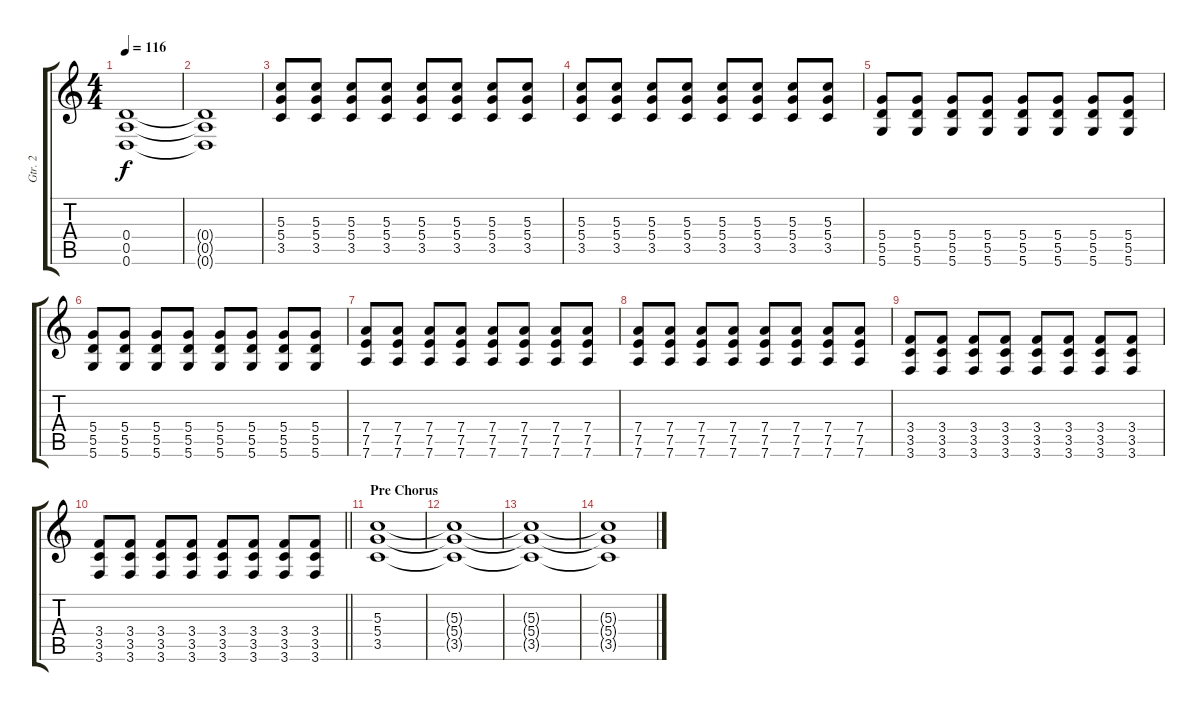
\track ("Gtr. 2" "Gtr. 2") {instrument distortionguitar}
\staff {score tabs}
\tuning (E4 B3 G3 D3 A2 D2) {hide}
\ts (4 4)
\tempo 116
\clef g2
\ks c
(0.4 0.5 0.6).1{dy f} |
(0.4{t} 0.5{t} 0.6{t}).1 |
(5.3 5.4 3.5).8 (5.3 5.4 3.5).8 (5.3 5.4 3.5).8 (5.3 5.4 3.5).8 (5.3 5.4 3.5).8 (5.3 5.4 3.5).8 (5.3 5.4 3.5).8 (5.3 5.4 3.5).8 |
(5.3 5.4 3.5).8 (5.3 5.4 3.5).8 (5.3 5.4 3.5).8 (5.3 5.4 3.5).8 (5.3 5.4 3.5).8 (5.3 5.4 3.5).8 (5.3 5.4 3.5).8 (5.3 5.4 3.5).8 |
(5.4 5.5 5.6).8 (5.4 5.5 5.6).8 (5.4 5.5 5.6).8 (5.4 5.5 5.6).8 (5.4 5.5 5.6).8 (5.4 5.5 5.6).8 (5.4 5.5 5.6).8 (5.4 5.5 5.6).8 |
(5.4 5.5 5.6).8 (5.4 5.5 5.6).8 (5.4 5.5 5.6).8 (5.4 5.5 5.6).8 (5.4 5.5 5.6).8 (5.4 5.5 5.6).8 (5.4 5.5 5.6).8 (5.4 5.5 5.6).8 |
(7.4 7.5 7.6).8 (7.4 7.5 7.6).8 (7.4 7.5 7.6).8 (7.4 7.5 7.6).8 (7.4 7.5 7.6).8 (7.4 7.5 7.6).8 (7.4 7.5 7.6).8 (7.4 7.5 7.6).8 |
(7.4 7.5 7.6).8 (7.4 7.5 7.6).8 (7.4 7.5 7.6).8 (7.4 7.5 7.6).8 (7.4 7.5 7.6).8 (7.4 7.5 7.6).8 (7.4 7.5 7.6).8 (7.4 7.5 7.6).8 |
(3.4 3.5 3.6).8 (3.4 3.5 3.6).8 (3.4 3.5 3.6).8 (3.4 3.5 3.6).8 (3.4 3.5 3.6).8 (3.4 3.5 3.6).8 (3.4 3.5 3.6).8 (3.4 3.5 3.6).8 |
\barLineRight lightlight
(3.4 3.5 3.6).8 (3.4 3.5 3.6).8 (3.4 3.5 3.6).8 (3.4 3.5 3.6).8 (3.4 3.5 3.6).8 (3.4 3.5 3.6).8 (3.4 3.5 3.6).8 (3.4 3.5 3.6).8 |
\section ("" "Pre Chorus")
(5.3 5.4 3.5).1{volume 0} |
(5.3{t} 5.4{t} 3.5{t}).1 |
(5.3{t} 5.4{t} 3.5{t}).1 |
(5.3{t} 5.4{t} 3.5{t}).1
